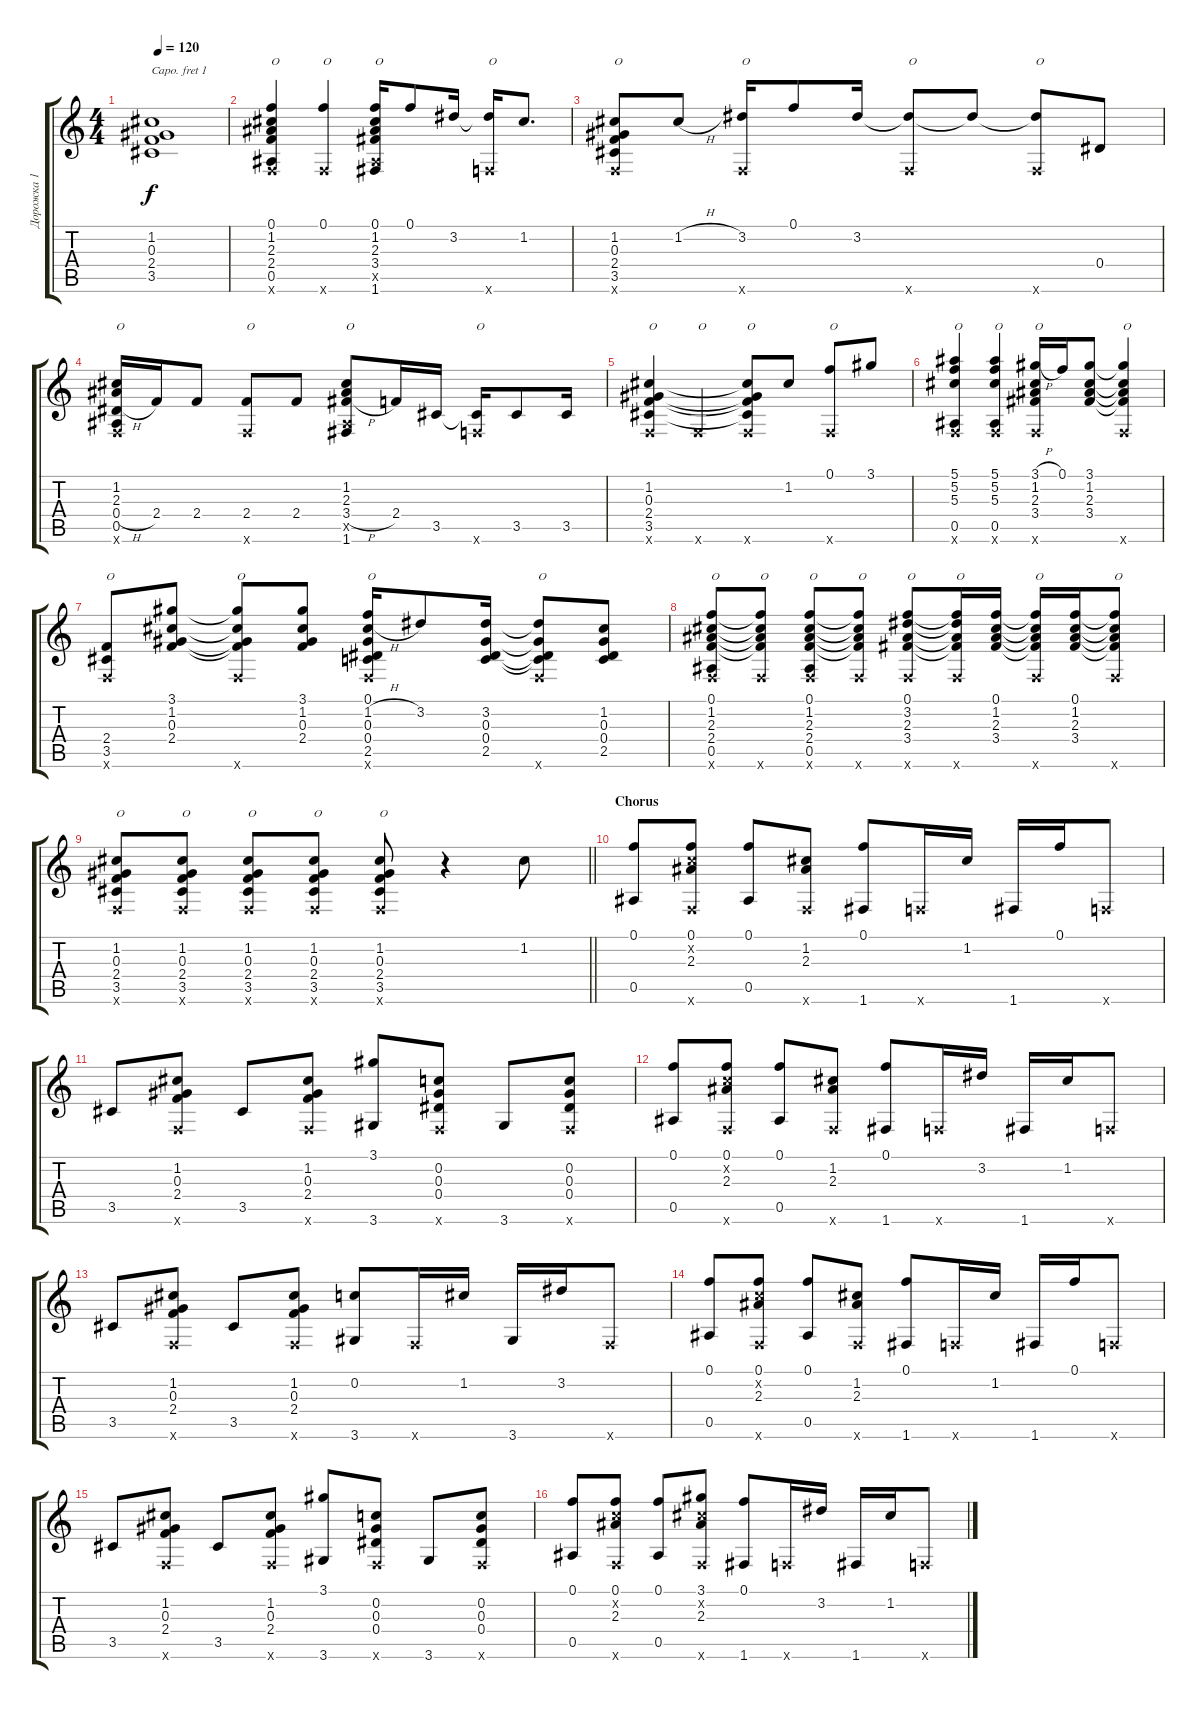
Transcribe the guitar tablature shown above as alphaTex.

\track ("Дорожка 1" "Дорожка 1") {instrument acousticguitarsteel}
\staff {score tabs}
\capo 1
\tuning (E4 B3 G3 D3 A2 E2) {hide}
\ts (4 4)
\tempo 120
\clef g2
\ks c
(1.2 0.3 2.4 3.5).1{dy f} |
(0.1 1.2 2.3 2.4 0.5 0.6{x}).4{txt "O"} (0.1 0.6{x}).4{txt "O"} (0.1 1.2 2.3 3.4 0.5{x} 1.6).16{txt "O"} 0.1.8 3.2.16 (3.2{t} 0.6{x}).16{txt "O"} 1.2.8{d} |
(1.2 0.3 2.4 3.5 0.6{x}).8{txt "O"} 1.2{h}.8 (3.2 0.6{x}).16{txt "O"} 0.1.8 3.2.16 (3.2{t} 0.6{x}).8{txt "O"} 3.2{t}.8 (3.2{t} 0.6{x}).8{txt "O"} 0.4.8 |
(1.2 2.3 0.4{h} 0.5 0.6{x}).16{txt "O"} 2.4.16 2.4.8 (2.4 0.6{x}).8{txt "O"} 2.4.8 (1.2 2.3 3.4{h} 0.5{x} 1.6).8{txt "O"} 2.4.16 3.5.16 (3.5{t} 0.6{x}).16{txt "O"} 3.5.8 3.5.16 |
(1.2 0.3 2.4 3.5 0.6{x}).4{txt "O"} 0.6{x}.4{txt "O"} (1.2{t} 0.3{t} 2.4{t} 3.5{t} 0.6{x}).8{txt "O"} 1.2.8 (0.1 0.6{x}).8{txt "O"} 3.1.8 |
(5.1 5.2 5.3 0.5 0.6{x}).4{txt "O"} (5.1 5.2 5.3 0.5 0.6{x}).4{txt "O"} (3.1{h} 1.2 2.3 3.4 0.6{x}).16{txt "O"} 0.1.16 (3.1 1.2 2.3 3.4).8 (3.1{t} 1.2{t} 2.3{t} 3.4{t} 0.6{x}).4{txt "O"} |
(2.4 3.5 0.6{x}).8{txt "O"} (3.1 1.2 0.3 2.4).8 (3.1{t} 1.2{t} 0.3{t} 2.4{t} 0.6{x}).8{txt "O"} (3.1 1.2 0.3 2.4).8 (0.1 1.2{h} 0.3 0.4 2.5 0.6{x}).16{txt "O"} 3.2.8 (3.2 0.3 0.4 2.5).16 (3.2{t} 0.3{t} 0.4{t} 2.5{t} 0.6{x}).8{txt "O"} (1.2 0.3 0.4 2.5).8 |
(0.1 1.2 2.3 2.4 0.5 0.6{x}).8{txt "O"} (0.1{t} 1.2{t} 2.3{t} 2.4{t} 0.6{x}).8{txt "O"} (0.1 1.2 2.3 2.4 0.5 0.6{x}).8{txt "O"} (0.1{t} 1.2{t} 2.3{t} 2.4{t} 0.6{x}).8{txt "O"} (0.1 3.2 2.3 3.4 0.6{x}).8{txt "O"} (0.1{t} 3.2{t} 2.3{t} 3.4{t} 0.6{x}).16{txt "O"} (0.1 1.2 2.3 3.4).16 (0.1{t} 1.2{t} 2.3{t} 3.4{t} 0.6{x}).16{txt "O"} (0.1 1.2 2.3 3.4).16 (0.1{t} 1.2{t} 2.3{t} 3.4{t} 0.6{x}).8{txt "O"} |
\barLineRight lightlight
(1.2 0.3 2.4 3.5 0.6{x}).8{txt "O"} (1.2 0.3 2.4 3.5 0.6{x}).8{txt "O"} (1.2 0.3 2.4 3.5 0.6{x}).8{txt "O"} (1.2 0.3 2.4 3.5 0.6{x}).8{txt "O"} (1.2 0.3 2.4 3.5 0.6{x}).8{txt "O"} r.4 1.2.8 |
\section ("" "Chorus")
(0.1 0.5).8 (0.1 0.2{x} 2.3 0.6{x}).8 (0.1 0.5).8 (1.2 2.3 0.6{x}).8 (0.1 1.6).8 0.6{x}.16 1.2.16 1.6.16 0.1.16 0.6{x}.8 |
3.5.8 (1.2 0.3 2.4 0.6{x}).8 3.5.8 (1.2 0.3 2.4 0.6{x}).8 (3.1 3.6).8 (0.2 0.3 0.4 0.6{x}).8 3.6.8 (0.2 0.3 0.4 0.6{x}).8 |
(0.1 0.5).8 (0.1 0.2{x} 2.3 0.6{x}).8 (0.1 0.5).8 (1.2 2.3 0.6{x}).8 (0.1 1.6).8 0.6{x}.16 3.2.16 1.6.16 1.2.16 0.6{x}.8 |
3.5.8 (1.2 0.3 2.4 0.6{x}).8 3.5.8 (1.2 0.3 2.4 0.6{x}).8 (0.2 3.6).8 0.6{x}.16 1.2.16 3.6.16 3.2.16 0.6{x}.8 |
(0.1 0.5).8 (0.1 0.2{x} 2.3 0.6{x}).8 (0.1 0.5).8 (1.2 2.3 0.6{x}).8 (0.1 1.6).8 0.6{x}.16 1.2.16 1.6.16 0.1.16 0.6{x}.8 |
3.5.8 (1.2 0.3 2.4 0.6{x}).8 3.5.8 (1.2 0.3 2.4 0.6{x}).8 (3.1 3.6).8 (0.2 0.3 0.4 0.6{x}).8 3.6.8 (0.2 0.3 0.4 0.6{x}).8 |
(0.1 0.5).8 (0.1 0.2{x} 2.3 0.6{x}).8 (0.1 0.5).8 (3.1 1.2{x} 2.3 0.6{x}).8 (0.1 1.6).8 0.6{x}.16 3.2.16 1.6.16 1.2.16 0.6{x}.8
